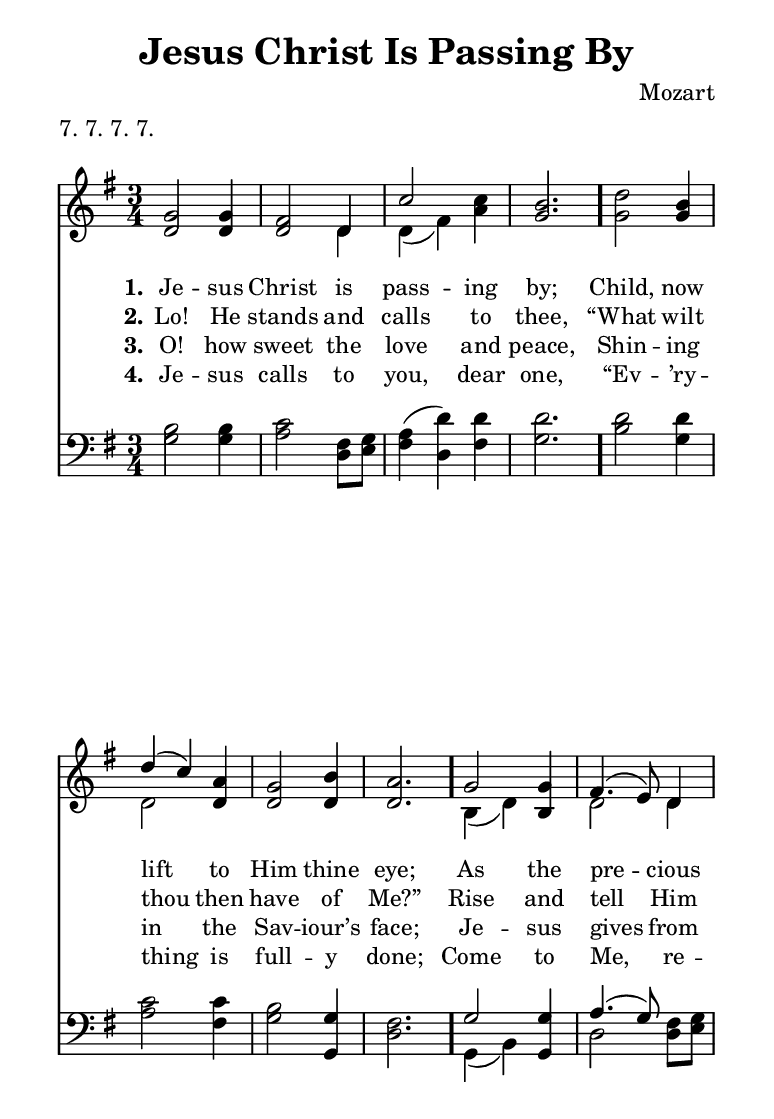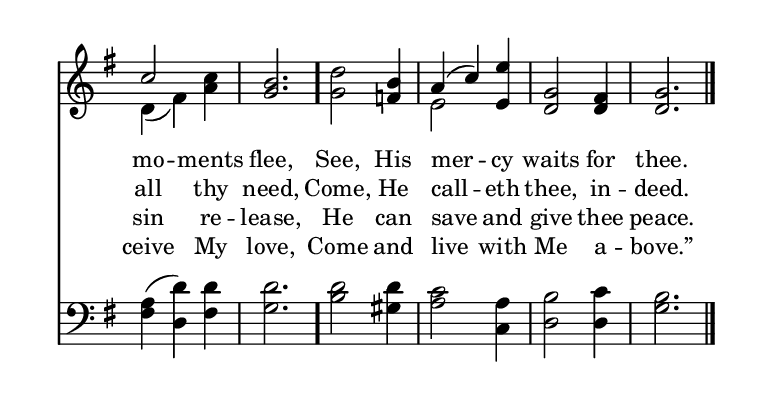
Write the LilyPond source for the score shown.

\include "common/global.ily"
\paper {
  \include "common/paper.ily"
  ragged-last-bottom = ##t
  system-system-spacing.padding = 9
}

\header{
  hymnnumber = "303"
  title = "Jesus Christ Is Passing By"
  tunename = "Mozart"
  meter = "7. 7. 7. 7."
  poet = ""
  composer = "Mozart"
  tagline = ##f
}

global = {
  \include "common/overrides.ily"
  \override Staff.TimeSignature.style = #'numbered
  \time 3/4
  \override Score.MetronomeMark.transparent = ##t % hide all fermata changes too
  \tempo 4=120
  \key g \major
  \autoBeamOff
}

notesSoprano = {
\global
\relative c'' {

  g2 g4 | fis2 d4 | c'2 c4 | b2. |
  d2 b4 | d( c) a | g2 b4 | a2. |
  g2 g4 | fis4.( e8) d4 | c'2 c4 | b2. |
  d2 b4 | a( c) e | g,2 fis4 | g2. |

  \bar "|."

}
}

notesAlto = {
\global
\relative e' {

  d2 d4 | d2 d4 | d( fis) a | g2. |
  g2 g4 | d2 d4 | d2 d4 | d2. |
  b4( d) b | d2 d4 | d( fis) a | g2. |
  g2 f4 | e2 e4 | d2 d4 | d2. |

}
}

notesTenor = {
\global
\relative a {

  b2 b4 | c2 fis,8[ g] | a4( d) d | d2. |
  d2 d4 | c2 c4 | b2 g4 | fis2. |
  g2 g4 | a4.( g8) fis8[ g] | a4( d) d | d2. |
  d2 d4 | c2 a4 | b2 c4 | b2. |

}
}

notesBass = {
\global
\relative f {

  g2 g4 | a2 d,8[ e] | fis4( d) fis | g2. |
  b2 g4 | a2 fis4 | g2 g,4 | d'2. |
  g,4( b) g | d'2 d8[ e] | fis4( d) fis4 | g2. |
  b2 gis4 | a2 c,4 | d2 d4 | g2. |

}
}

wordsA = \lyricmode {
\set stanza = "1."

Je -- sus Christ is pass -- ing by; \bar "."
Child, now lift to Him thine eye; \bar "."
As the pre -- cious mo -- ments flee, \bar "."
See, His mer -- cy waits for thee. \bar "."

}

wordsB = \lyricmode {
\set stanza = "2."

Lo! He stands and calls to thee,
“What wilt thou then have of Me?”
Rise and tell Him all thy need,
Come, He call -- eth thee, in -- deed.

}

wordsC = \lyricmode {
\set stanza = "3."

O! how sweet the love and peace,
Shin -- ing in the Sav -- iour’s face;
Je -- sus gives from sin re -- lease,
He can save and give thee peace.

}

wordsD = \lyricmode {
\set stanza = "4."

Je -- sus calls to you, dear one,
“Ev -- ’ry -- thing is full -- y done;
Come to Me, re -- ceive My love,
Come and live with Me a -- bove.”

}

\score {
  \context ChoirStaff <<
    \context Staff = upper <<
      \set Staff.autoBeaming = ##f
      \set ChoirStaff.systemStartDelimiter = #'SystemStartBar
      \set ChoirStaff.printPartCombineTexts = ##f
      \partcombine #'(2 . 9) \notesSoprano \notesAlto
      \context NullVoice = sopranos { \voiceOne << \notesSoprano >> }
      \context NullVoice = altos { \voiceTwo << \notesAlto >> }
      \context Lyrics = one   \lyricsto sopranos \wordsA
      \context Lyrics = two   \lyricsto sopranos \wordsB
      \context Lyrics = three \lyricsto sopranos \wordsC
      \context Lyrics = four  \lyricsto sopranos \wordsD
    >>
    \context Staff = men <<
      \set Staff.autoBeaming = ##f
      \clef bass
      \set ChoirStaff.printPartCombineTexts = ##f
      \partcombine #'(2 . 9) \notesTenor \notesBass
      \context NullVoice = tenors { \voiceOne << \notesTenor >> }
      \context NullVoice = basses { \voiceTwo << \notesBass >> }
    >>
  >>
  \layout {
    \include "common/layout.ily"
  }
  \midi{
    \include "common/midi.ily"
  }
}

\version "2.19.49"  % necessary for upgrading to future LilyPond versions.

% vi:set et ts=2 sw=2 ai nocindent syntax=lilypond:
